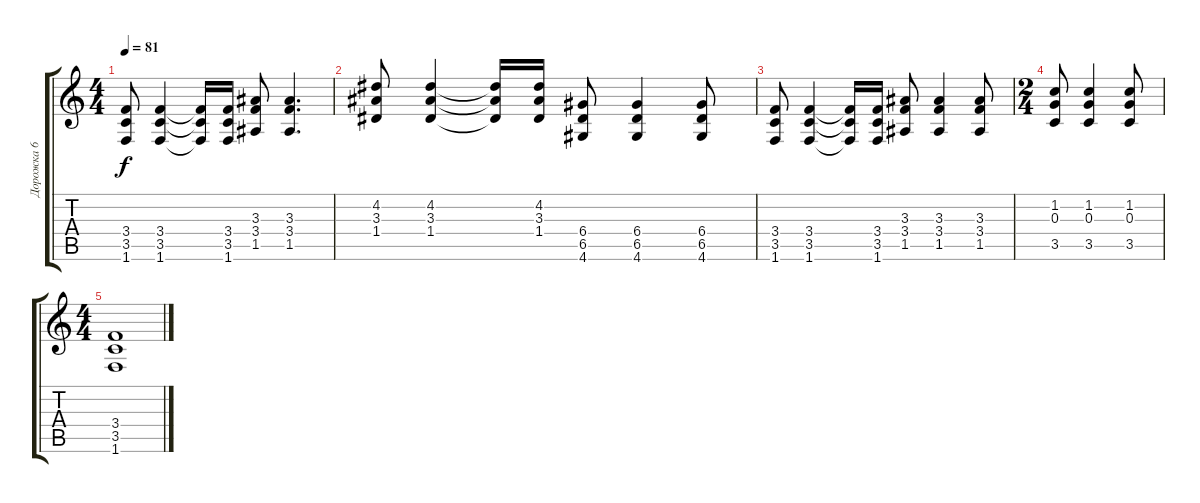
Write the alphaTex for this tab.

\track ("Дорожка 6" "Дорожка 6") {instrument distortionguitar}
\staff {score tabs}
\tuning (E4 B3 G3 D3 A2 E2) {hide}
\ts (4 4)
\tempo 81
\clef g2
\ks c
(3.4 3.5 1.6).8{dy f} (3.4 3.5 1.6).4 (3.4{t} 3.5{t} 1.6{t}).16 (3.4 3.5 1.6).16 (3.3 3.4 1.5).8 (3.3 3.4 1.5).4{d} |
(4.2 3.3 1.4).8 (4.2 3.3 1.4).4 (4.2{t} 3.3{t} 1.4{t}).16 (4.2 3.3 1.4).16 (6.4 6.5 4.6).8 (6.4 6.5 4.6).4 (6.4 6.5 4.6).8 |
(3.4 3.5 1.6).8 (3.4 3.5 1.6).4 (3.4{t} 3.5{t} 1.6{t}).16 (3.4 3.5 1.6).16 (3.3 3.4 1.5).8 (3.3 3.4 1.5).4 (3.3 3.4 1.5).8 |
\ts (2 4)
(1.2 0.3 3.5).8 (1.2 0.3 3.5).4 (1.2 0.3 3.5).8 |
\ts (4 4)
(3.4 3.5 1.6).1
